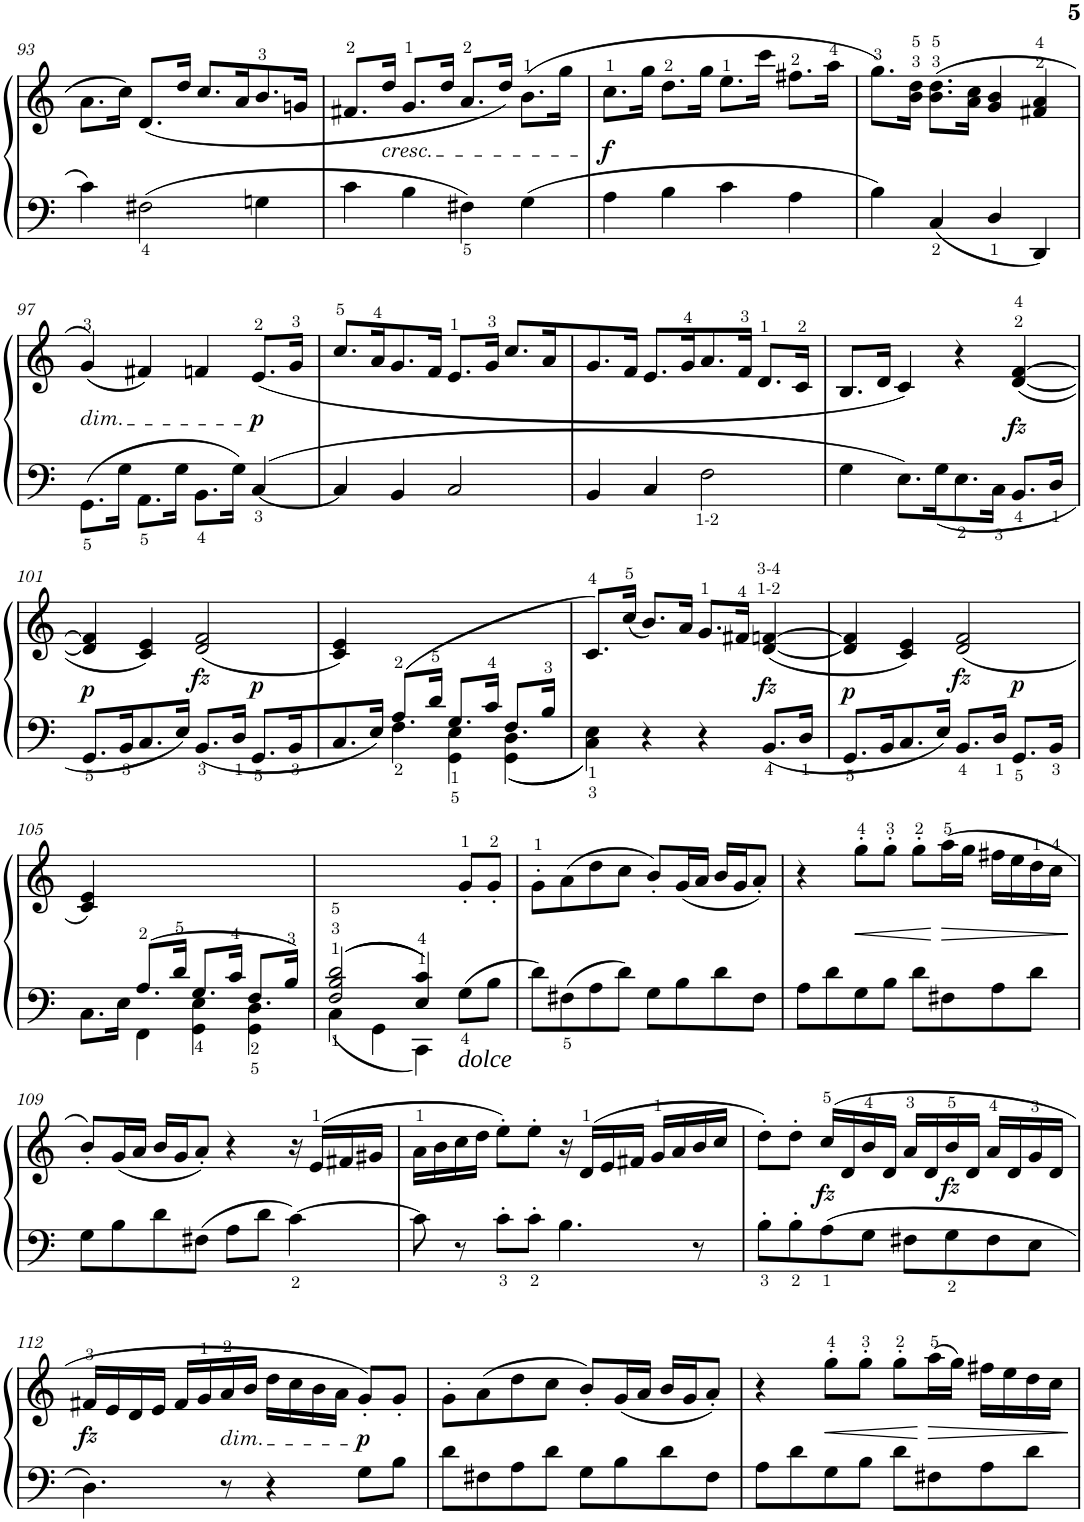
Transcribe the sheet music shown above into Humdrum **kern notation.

**kern	**kern	**dynam
*part1	*part1	*part1
*staff2	*staff1	*staff1/2
*I"Piano	*	*
*I'Pno.	*	*
!!LO:PB:g=z
*clefF4	*clefG2	*
*k[]	*k[]	*
*M4/4	*M4/4	*
=93	=93	=93
4c\	8.a\L	.
.	16cc\Jk	.
2F#X\	(<8.d/L	.
.	16dd/Jk	.
.	8.cc/L	.
.	16a/K	.
4Gn\	8.b/	.
.	16gn/Jk	.
=94	=94	=94
4c\	8.f#X/L	.
!	!LO:TX:b:i:t=cresc.	!
.	16dd/Jk	.
4B\	8.g/L	.
.	16dd/Jk	.
4F#X\	8.a/L	.
.	16dd/Jk)	.
4G\	(8.b\L	.
.	16gg\Jk	.
=95	=95	=95
!	!	!LO:DY:b
4A\	8.cc\L	f
.	16gg\Jk	.
4B\	8.dd\L	.
.	16gg\Jk	.
4c\	8.ee\L	.
.	16ccc\Jk	.
4A\	8.ff#X\L	.
.	16aa\Jk	.
=96	=96	=96
4B\	8.gg\L)	.
.	16b\ 16dd\Jk	.
4C/	(8.b\ 8.dd\L	.
.	16a\ 16cc\Jk	.
4D/	4g/ 4b/	.
4DD/	4f#X/ 4a/	.
!!LO:LB:g=z
=97	=97	=97
!	!LO:TX:b:i:t=dim.	!
8.GG\L	(4g/)	.
16G\Jk	.	.
8.AA\L	4f#X/)	.
16G\Jk	.	.
8.BB\L	4fn/	.
16G\Jk	.	.
!	!	!LO:DY:b
[4C/	(8.e/L	p
.	16g/Jk	.
=98	=98	=98
4C/]	8.cc/L	.
.	16a/K	.
4BB/	8.g/	.
.	16f/Jk	.
2C/	8.e/L	.
.	16g/Jk	.
.	8.cc/L	.
.	16a/K	.
=99	=99	=99
4BB/	8.g/	.
.	16f/Jk	.
4C/	8.e/L	.
.	16g/K	.
2F\	8.a/	.
.	16f/Jk	.
.	8.d/L	.
.	16c/Jk	.
=100	=100	=100
4G\	8.B/L	.
.	16d/Jk	.
8.E\L	4c/)	.
16G\K	.	.
8.E\	4r	.
16C\Jk	.	.
!	!	!LO:DY:b
8.BB/L	([4d/ [4f/	fz
16D/Jk	.	.
!!LO:LB:g=z
=101	=101	=101
!	!	!LO:DY:a=2
8.GG/L	4d/] 4f/]	p
16BB/K	.	.
8.C/	4c/ 4e/)	.
16E/Jk	.	.
!	!	!LO:DY:b
8.BB/L	(2d/ 2f/	fz
16D/Jk	.	.
!	!	!LO:DY:a=2
8.GG/L	.	p
16BB/K	.	.
=102	=102	=102
*^	*	*
4ryy	8.C/	4c/ 4e/)	.
.	16E/Jk	.	.
(>8.A/L	4F\	2.ryy	.
16d/Jk	.	.	.
8.G/L	4GG\ 4E\	.	.
16c/Jk	.	.	.
8.F/L	4GG\ 4D\	.	.
16B/Jk	.	.	.
*v	*v	*	*
=103	=103	=103
4C\ 4E\	8.c/L)	.
.	(16cc/Jk	.
4r	8.b/L)	.
.	16a/Jk	.
4r	8.g/L	.
.	16f#X/Jk	.
!	!	!LO:DY:b
8.BB/L	([4d/ [4fn/	fz
16D/Jk	.	.
=104	=104	=104
!	!	!LO:DY:a=2
8.GG/L	4d/] 4f/]	p
16BB/K	.	.
8.C/	4c/ 4e/)	.
16E/Jk	.	.
!	!	!LO:DY:a=2
8.BB/L	(2d/ 2f/	fz
16D/Jk	.	.
!	!	!LO:DY:a=2
8.GG/L	.	p
16BB/Jk	.	.
!!LO:LB:g=z
=105	=105	=105
*^	*	*
4ryy	8.C\L	4c/ 4e/)	.
.	16E\Jk	.	.
8.A/L	4FF\	2.ryy	.
16d/Jk	.	.	.
8.G/L	4GG\ 4E\	.	.
16c/Jk	.	.	.
8.F/L	4GG\ 4D\	.	.
16B/Jk	.	.	.
=106	=106	=106	=106
2F/ 2B/ 2d/	4C\	2.ryy	.
.	4GG\	.	.
4E/ 4c/	4CC\	.	.
!LO:TX:b:i:t=dolce	!	!	!
4ryy	8G\L	8g'/L	.
.	8B\J	8g'/J	.
*v	*v	*	*
=107	=107	=107
8d\L	8g'\L	.
8F#X\	(8a\	.
8A\	8dd\	.
8d\J	8cc\J	.
8G\L	8b'/L)	.
8B\	(16g/L	.
.	16a/JJ	.
8d\	16b/LL	.
.	16g/J	.
8F#\J	8a'/J)	.
=108	=108	=108
8A\L	4r	.
8d\	.	.
!	!	!LO:HP:b
8G\	8gg'\L	<
8B\J	8gg'\J	.
8d\L	8gg'\L	.
!	!	!LO:HP:n=1:b
8F#X\	(16aa\L	[ >
.	16gg\JJ	.
8A\	16ff#X\LL	.
.	16ee\	.
8d\J	16dd\	.
.	16cc\JJ	.
.	.	]
!!LO:LB:g=z
=109	=109	=109
8G\L	8b'/L)	.
8B\	(16g/L	.
.	16a/JJ	.
8d\	16b/LL	.
.	16g/J	.
8F#X\J	8a'/J)	.
8A\L	4r	.
8d\J	.	.
[4c\	16r	.
.	(16e/LL	.
.	16f#X/	.
.	16g#X/JJ	.
=110	=110	=110
8c\]	16a\LL	.
.	16b\	.
8r	16cc\	.
.	16dd\JJ	.
8c'\L	8ee'\L)	.
8c'\J	8ee'\J	.
4.B\	16r	.
.	(16d/LL	.
.	16e/	.
.	16f#X/JJ	.
.	16g/LL	.
.	16a/	.
8r	16b/	.
.	16cc/JJ	.
=111	=111	=111
8B'\L	8dd'\L)	.
8B'\	8dd'\J	.
!	!	!LO:DY:b
8A\	(16cc/LL	fz
.	16d/	.
8G\J	16b/	.
.	16d/JJ	.
8F#X\L	16a/LL	.
.	16d/	.
!	!	!LO:DY:b
8G\	16b/	fz
.	16d/JJ	.
8F#\	16a/LL	.
.	16d/	.
8E\J	16g/	.
.	16d/JJ	.
!!LO:LB:g=z
=112	=112	=112
!	!	!LO:DY:b
4.D\	16f#X/LL	fz
.	16e/	.
.	16d/	.
.	16e/JJ	.
.	16f#/LL	.
.	16g/	.
!	!LO:TX:b:i:t=dim.	!
8r	16a/	.
.	16b/JJ	.
4r	16dd\LL	.
.	16cc\	.
.	16b\	.
.	16a\JJ	.
!	!	!LO:DY:b
8G\L	8g'/L)	p
8B\J	8g'/J	.
=113	=113	=113
8d\L	8g'\L	.
8F#X\	(8a\	.
8A\	8dd\	.
8d\J	8cc\J	.
8G\L	8b'/L)	.
8B\	(16g/L	.
.	16a/JJ	.
8d\	16b/LL	.
.	16g/J	.
8F#\J	8a'/J)	.
=114	=114	=114
8A\L	4r	.
8d\	.	.
!	!	!LO:HP:b
8G\	8gg'\L	<
8B\J	8gg'\J	.
8d\L	8gg'\L	.
!	!	!LO:HP:n=1:b
8F#X\	(16aa\L	[ >
.	16gg\JJ)	.
8A\	16ff#X\LL	.
.	16ee\	.
8d\J	16dd\	.
.	16cc\JJ	.
.	.	]
=	=	=
*-	*-	*-
